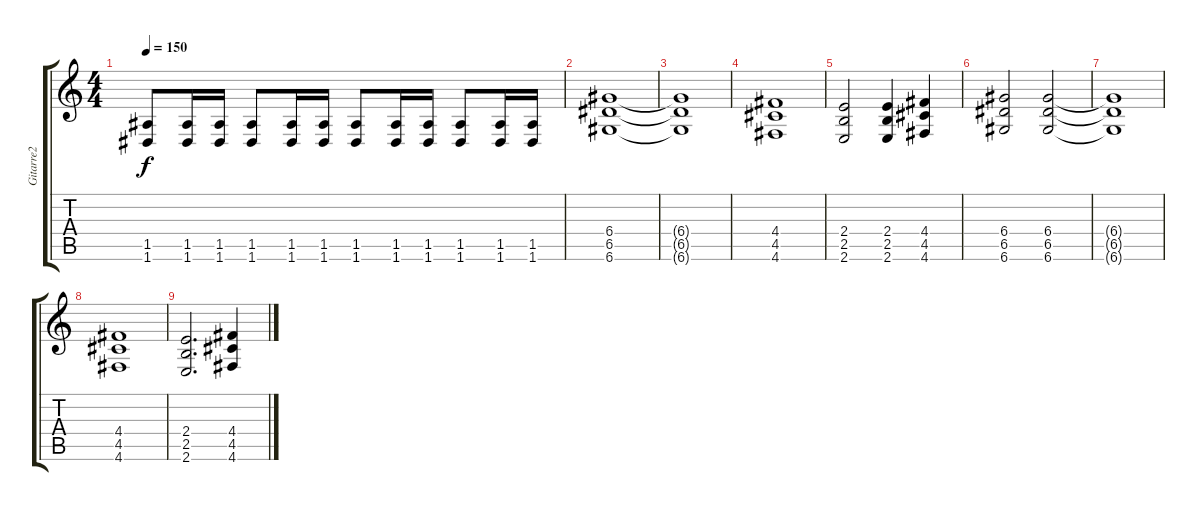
\track ("Gitarre2" "Gitarre2") {instrument distortionguitar}
\staff {score tabs}
\tuning (E4 B3 G3 D3 A2 D2) {hide}
\ts (4 4)
\tempo 150
\clef g2
\ks c
(1.5 1.6).8{dy f} (1.5 1.6).16 (1.5 1.6).16 (1.5 1.6).8 (1.5 1.6).16 (1.5 1.6).16 (1.5 1.6).8 (1.5 1.6).16 (1.5 1.6).16 (1.5 1.6).8 (1.5 1.6).16 (1.5 1.6).16 |
(6.4 6.5 6.6).1{volume 13 balance 8} |
(6.4{t} 6.5{t} 6.6{t}).1 |
(4.4 4.5 4.6).1 |
(2.4 2.5 2.6).2 (2.4 2.5 2.6).4 (4.4 4.5 4.6).4 |
(6.4 6.5 6.6).2 (6.4 6.5 6.6).2 |
(6.4{t} 6.5{t} 6.6{t}).1 |
(4.4 4.5 4.6).1 |
(2.4 2.5 2.6).2{d} (4.4 4.5 4.6).4
